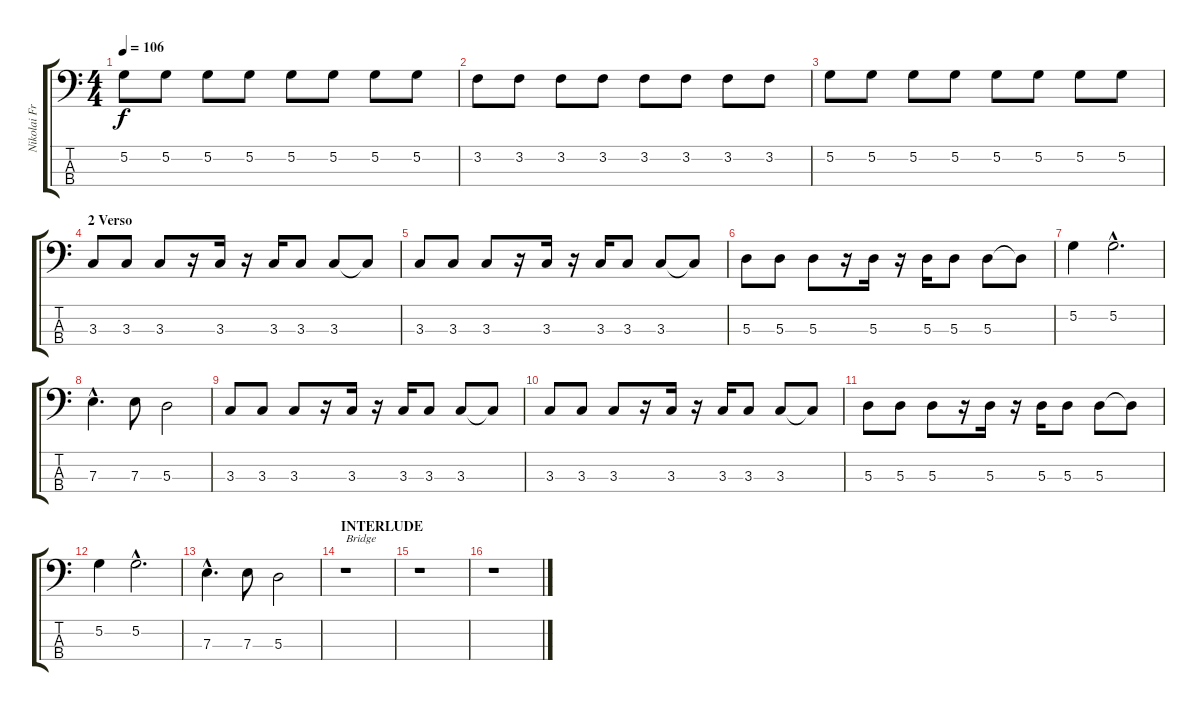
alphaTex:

\track ("Nikolai Fraiture" "Nikolai Fr") {instrument electricbassfinger}
\staff {score tabs}
\tuning (G2 D2 A1 E1) {hide}
\ts (4 4)
\tempo 106
\clef f4
\ks c
5.2.8{dy f} 5.2.8 5.2.8 5.2.8 5.2.8 5.2.8 5.2.8 5.2.8 |
3.2.8 3.2.8 3.2.8 3.2.8 3.2.8 3.2.8 3.2.8 3.2.8 |
5.2.8 5.2.8 5.2.8 5.2.8 5.2.8 5.2.8 5.2.8 5.2.8 |
\section ("" "2 Verso")
3.3.8 3.3.8 3.3.8 r.16 3.3.16 r.16 3.3.16 3.3.8 3.3.8 3.3{t}.8 |
3.3.8 3.3.8 3.3.8 r.16 3.3.16 r.16 3.3.16 3.3.8 3.3.8 3.3{t}.8 |
5.3.8 5.3.8 5.3.8 r.16 5.3.16 r.16 5.3.16 5.3.8 5.3.8 5.3{t}.8 |
5.2.4 5.2{hac}.2{d} |
7.3{hac}.4{d} 7.3.8 5.3.2 |
3.3.8 3.3.8 3.3.8 r.16 3.3.16 r.16 3.3.16 3.3.8 3.3.8 3.3{t}.8 |
3.3.8 3.3.8 3.3.8 r.16 3.3.16 r.16 3.3.16 3.3.8 3.3.8 3.3{t}.8 |
5.3.8 5.3.8 5.3.8 r.16 5.3.16 r.16 5.3.16 5.3.8 5.3.8 5.3{t}.8 |
5.2.4 5.2{hac}.2{d} |
7.3{hac}.4{d} 7.3.8 5.3.2 |
\section ("" "INTERLUDE")
r.1{txt "Bridge"} |
r.1 |
r.1
